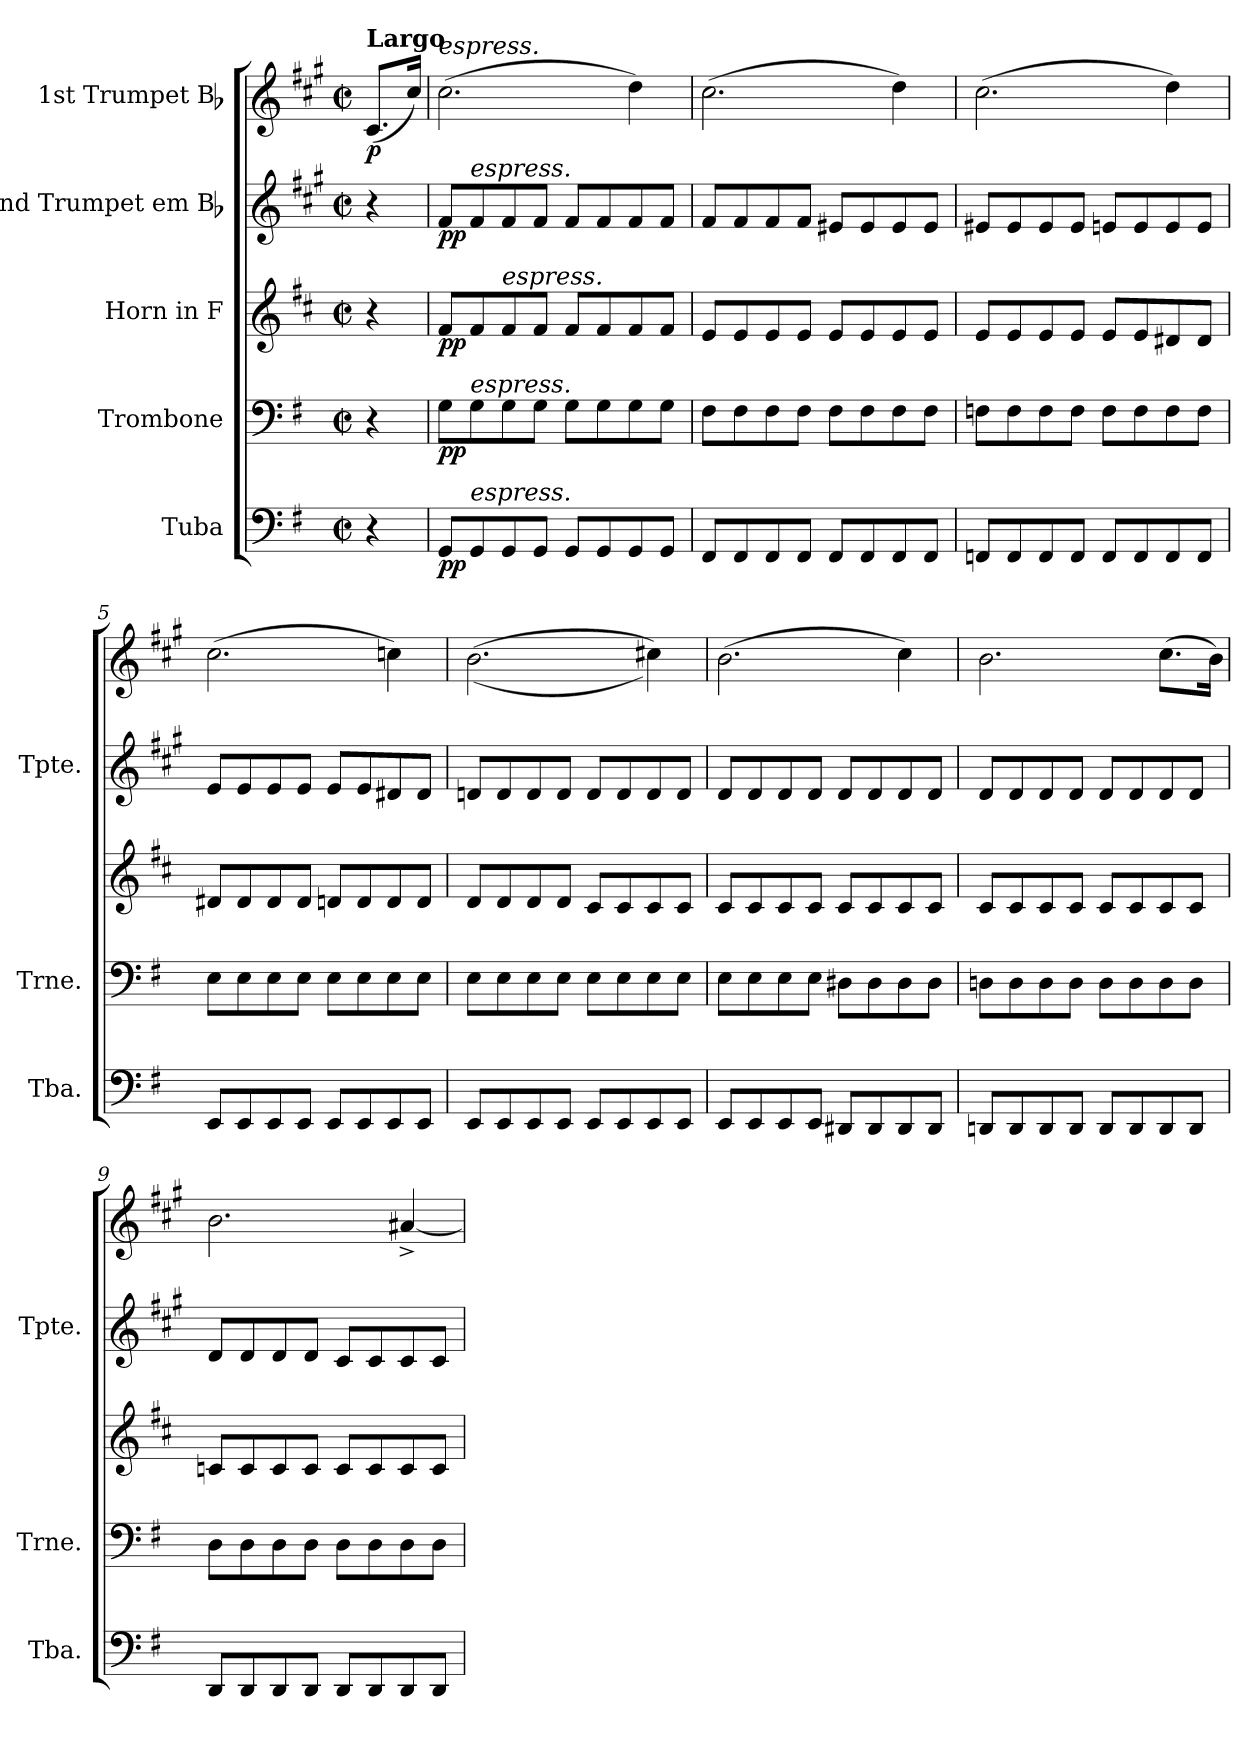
**kern	**dynam	**kern	**dynam	**kern	**dynam	**kern	**dynam	**kern	**dynam
*part5	*part5	*part4	*part4	*part3	*part3	*part2	*part2	*part1	*part1
*staff5	*staff5	*staff4	*staff4	*staff3	*staff3	*staff2	*staff2	*staff1	*staff1
*I"Tuba	*	*I"Trombone	*	*I"Horn in F	*	*I"2nd Trumpet em Bb	*	*I"1st Trumpet Bb	*
*I'Tba.	*	*I'Trne.	*	*	*	*I'Tpte.	*	*	*
*clefF4	*	*clefF4	*	*clefG2	*	*clefG2	*	*clefG2	*
*	*	*	*	*ITrd4c7	*	*ITrd1c2	*	*ITrd1c2	*
*k[f#]	*	*k[f#]	*	*k[f#]	*	*k[f#]	*	*k[f#]	*
*G:	*	*G:	*	*G:	*	*G:	*	*G:	*
*M2/2	*	*M2/2	*	*M2/2	*	*M2/2	*	*M2/2	*
*met(c|)	*	*met(c|)	*	*met(c|)	*	*met(c|)	*	*met(c|)	*
*MM50	*	*MM50	*	*MM50	*	*MM50	*	*MM50	*
=1	=1	=1	=1	=1	=1	=1	=1	=1	=1
!	!	!	!	!	!	!	!	!LO:TX:a:B:t=Largo	!
!	!	!	!	!	!	!	!	!	!LO:DY:b
4r	.	4r	.	4r	.	4r	.	(<8.B/L	p
.	.	.	.	.	.	.	.	16b/Jk)	.
=2	=2	=2	=2	=2	=2	=2	=2	=2	=2
!	!	!	!	!	!	!	!	!LO:TX:a:i:t=espress.	!
!	!LO:DY:b	!	!LO:DY:b	!	!LO:DY:b	!	!LO:DY:b	!	!
8GG/L	pp	8G\L	pp	8B/L	pp	8e/L	pp	(>2.b\	.
!	!	!	!	!	!	!LO:TX:a:i:t=espress.	!	!	!
!	!	!LO:TX:a:i:t=espress.	!	!	!	!	!	!	!
!LO:TX:a:i:t=espress.	!	!	!	!	!	!	!	!	!
8GG/	.	8G\	.	8B/	.	8e/	.	.	.
!	!	!	!	!LO:TX:a:i:t=espress.	!	!	!	!	!
8GG/	.	8G\	.	8B/	.	8e/	.	.	.
8GG/J	.	8G\J	.	8B/J	.	8e/J	.	.	.
8GG/L	.	8G\L	.	8B/L	.	8e/L	.	.	.
8GG/	.	8G\	.	8B/	.	8e/	.	.	.
8GG/	.	8G\	.	8B/	.	8e/	.	4cc\)	.
8GG/J	.	8G\J	.	8B/J	.	8e/J	.	.	.
=3	=3	=3	=3	=3	=3	=3	=3	=3	=3
8FF#/L	.	8F#\L	.	8A/L	.	8e/L	.	(>2.b\	.
8FF#/	.	8F#\	.	8A/	.	8e/	.	.	.
8FF#/	.	8F#\	.	8A/	.	8e/	.	.	.
8FF#/J	.	8F#\J	.	8A/J	.	8e/J	.	.	.
8FF#/L	.	8F#\L	.	8A/L	.	8d#X/L	.	.	.
8FF#/	.	8F#\	.	8A/	.	8d#/	.	.	.
8FF#/	.	8F#\	.	8A/	.	8d#/	.	4cc\)	.
8FF#/J	.	8F#\J	.	8A/J	.	8d#/J	.	.	.
=4	=4	=4	=4	=4	=4	=4	=4	=4	=4
8FFn/L	.	8Fn\L	.	8A/L	.	8d#X/L	.	(>2.b\	.
8FF/	.	8F\	.	8A/	.	8d#/	.	.	.
8FF/	.	8F\	.	8A/	.	8d#/	.	.	.
8FF/J	.	8F\J	.	8A/J	.	8d#/J	.	.	.
8FF/L	.	8F\L	.	8A/L	.	8dn/L	.	.	.
8FF/	.	8F\	.	8A/	.	8d/	.	.	.
8FF/	.	8F\	.	8G#X/	.	8d/	.	4cc\)	.
8FF/J	.	8F\J	.	8G#/J	.	8d/J	.	.	.
!!LO:LB:g=z
=5	=5	=5	=5	=5	=5	=5	=5	=5	=5
8EE/L	.	8E\L	.	8G#X/L	.	8d/L	.	(>2.b\	.
8EE/	.	8E\	.	8G#/	.	8d/	.	.	.
8EE/	.	8E\	.	8G#/	.	8d/	.	.	.
8EE/J	.	8E\J	.	8G#/J	.	8d/J	.	.	.
8EE/L	.	8E\L	.	8Gn/L	.	8d/L	.	.	.
8EE/	.	8E\	.	8G/	.	8d/	.	.	.
8EE/	.	8E\	.	8G/	.	8c#X/	.	4b-X\)	.
8EE/J	.	8E\J	.	8G/J	.	8c#/J	.	.	.
=6	=6	=6	=6	=6	=6	=6	=6	=6	=6
8EE/L	.	8E\L	.	8G/L	.	8cn/L	.	(>(>2.a\	.
8EE/	.	8E\	.	8G/	.	8c/	.	.	.
8EE/	.	8E\	.	8G/	.	8c/	.	.	.
8EE/J	.	8E\J	.	8G/J	.	8c/J	.	.	.
8EE/L	.	8E\L	.	8F#/L	.	8c/L	.	.	.
8EE/	.	8E\	.	8F#/	.	8c/	.	.	.
8EE/	.	8E\	.	8F#/	.	8c/	.	4bn\))	.
8EE/J	.	8E\J	.	8F#/J	.	8c/J	.	.	.
=7	=7	=7	=7	=7	=7	=7	=7	=7	=7
8EE/L	.	8E\L	.	8F#/L	.	8c/L	.	(>2.a\	.
8EE/	.	8E\	.	8F#/	.	8c/	.	.	.
8EE/	.	8E\	.	8F#/	.	8c/	.	.	.
8EE/J	.	8E\J	.	8F#/J	.	8c/J	.	.	.
8DD#X/L	.	8D#X\L	.	8F#/L	.	8c/L	.	.	.
8DD#/	.	8D#\	.	8F#/	.	8c/	.	.	.
8DD#/	.	8D#\	.	8F#/	.	8c/	.	4b\)	.
8DD#/J	.	8D#\J	.	8F#/J	.	8c/J	.	.	.
=8	=8	=8	=8	=8	=8	=8	=8	=8	=8
8DDn/L	.	8Dn\L	.	8F#/L	.	8c/L	.	2.a\	.
8DD/	.	8D\	.	8F#/	.	8c/	.	.	.
8DD/	.	8D\	.	8F#/	.	8c/	.	.	.
8DD/J	.	8D\J	.	8F#/J	.	8c/J	.	.	.
8DD/L	.	8D\L	.	8F#/L	.	8c/L	.	.	.
8DD/	.	8D\	.	8F#/	.	8c/	.	.	.
8DD/	.	8D\	.	8F#/	.	8c/	.	(>8.b\L	.
8DD/J	.	8D\J	.	8F#/J	.	8c/J	.	.	.
.	.	.	.	.	.	.	.	16a\Jk)	.
!!LO:PB:g=z
=9	=9	=9	=9	=9	=9	=9	=9	=9	=9
8DD/L	.	8D\L	.	8Fn/L	.	8c/L	.	2.a\	.
8DD/	.	8D\	.	8F/	.	8c/	.	.	.
8DD/	.	8D\	.	8F/	.	8c/	.	.	.
8DD/J	.	8D\J	.	8F/J	.	8c/J	.	.	.
8DD/L	.	8D\L	.	8F/L	.	8B/L	.	.	.
8DD/	.	8D\	.	8F/	.	8B/	.	.	.
8DD/	.	8D\	.	8F/	.	8B/	.	[4g#X^/	.
8DD/J	.	8D\J	.	8F/J	.	8B/J	.	.	.
=	=	=	=	=	=	=	=	=	=
*-	*-	*-	*-	*-	*-	*-	*-	*-	*-
